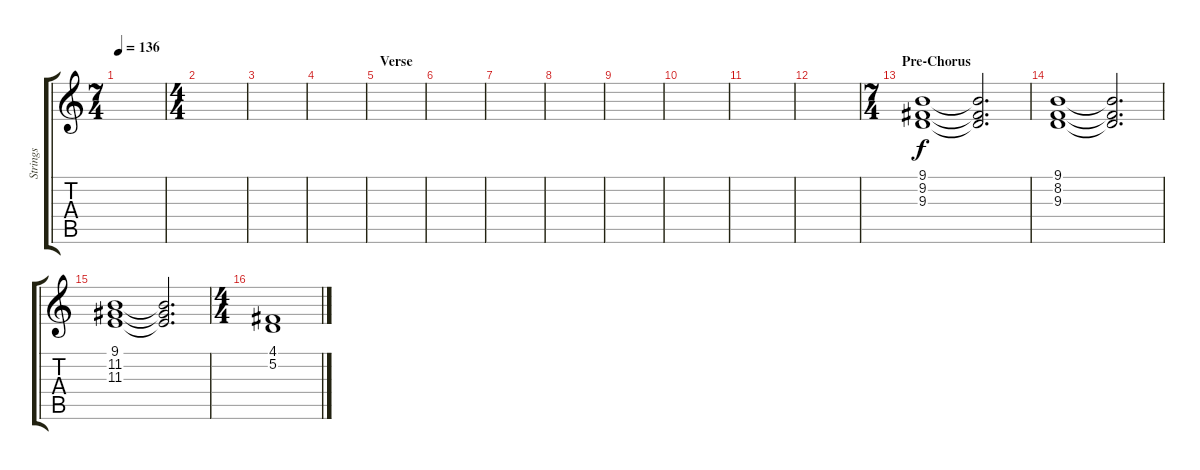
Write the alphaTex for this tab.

\track ("Strings" "Strings") {instrument synthstrings1}
\staff {score tabs}
\tuning (D4 A3 F3 C3 G2 D2) {hide}
\ts (7 4)
\tempo 136
\clef g2
\ks c
|
\ts (4 4)
|
|
|
\section ("" "Verse")
|
|
|
|
|
|
|
|
\ts (7 4)
\section ("" "Pre-Chorus")
(9.1 9.2 9.3).1 (9.1{t} 9.2{t} 9.3{t}).2{d} |
(9.1 8.2 9.3).1 (9.1{t} 8.2{t} 9.3{t}).2{d} |
(9.1 11.2 11.3).1 (9.1{t} 11.2{t} 11.3{t}).2{d} |
\ts (4 4)
(4.1 5.2).1
